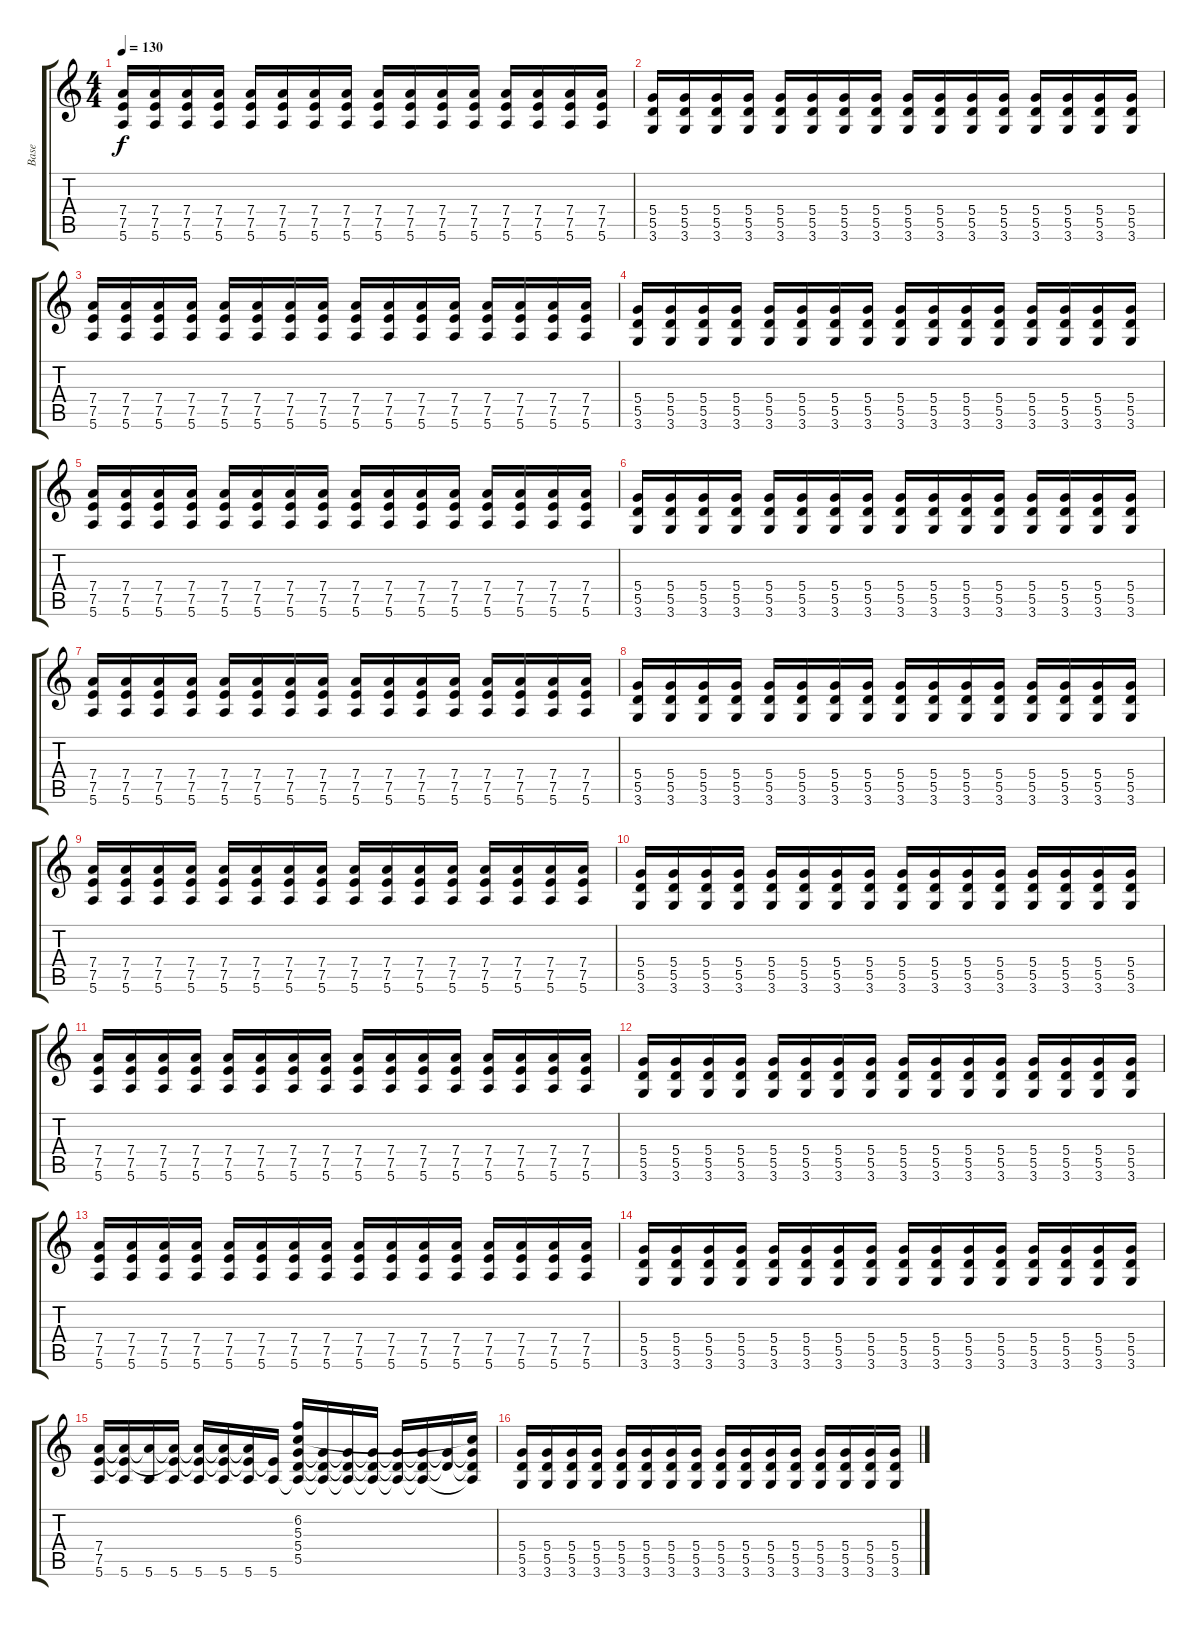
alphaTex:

\track ("Base" "Base") {instrument overdrivenguitar}
\staff {score tabs}
\tuning (E4 B3 G3 D3 A2 E2) {hide}
\ts (4 4)
\tempo 130
\clef g2
\ks c
(7.4 7.5 5.6).16{dy f volume 8} (7.4 7.5 5.6).16 (7.4 7.5 5.6).16 (7.4 7.5 5.6).16 (7.4 7.5 5.6).16 (7.4 7.5 5.6).16 (7.4 7.5 5.6).16 (7.4 7.5 5.6).16 (7.4 7.5 5.6).16 (7.4 7.5 5.6).16 (7.4 7.5 5.6).16 (7.4 7.5 5.6).16 (7.4 7.5 5.6).16 (7.4 7.5 5.6).16 (7.4 7.5 5.6).16 (7.4 7.5 5.6).16 |
(5.4 5.5 3.6).16 (5.4 5.5 3.6).16 (5.4 5.5 3.6).16 (5.4 5.5 3.6).16 (5.4 5.5 3.6).16 (5.4 5.5 3.6).16 (5.4 5.5 3.6).16 (5.4 5.5 3.6).16 (5.4 5.5 3.6).16 (5.4 5.5 3.6).16 (5.4 5.5 3.6).16 (5.4 5.5 3.6).16 (5.4 5.5 3.6).16 (5.4 5.5 3.6).16 (5.4 5.5 3.6).16 (5.4 5.5 3.6).16 |
(7.4 7.5 5.6).16{volume 8} (7.4 7.5 5.6).16 (7.4 7.5 5.6).16 (7.4 7.5 5.6).16 (7.4 7.5 5.6).16 (7.4 7.5 5.6).16 (7.4 7.5 5.6).16 (7.4 7.5 5.6).16 (7.4 7.5 5.6).16 (7.4 7.5 5.6).16 (7.4 7.5 5.6).16 (7.4 7.5 5.6).16 (7.4 7.5 5.6).16 (7.4 7.5 5.6).16 (7.4 7.5 5.6).16 (7.4 7.5 5.6).16 |
(5.4 5.5 3.6).16 (5.4 5.5 3.6).16 (5.4 5.5 3.6).16 (5.4 5.5 3.6).16 (5.4 5.5 3.6).16 (5.4 5.5 3.6).16 (5.4 5.5 3.6).16 (5.4 5.5 3.6).16 (5.4 5.5 3.6).16 (5.4 5.5 3.6).16 (5.4 5.5 3.6).16 (5.4 5.5 3.6).16 (5.4 5.5 3.6).16 (5.4 5.5 3.6).16 (5.4 5.5 3.6).16 (5.4 5.5 3.6).16 |
(7.4 7.5 5.6).16{volume 8} (7.4 7.5 5.6).16 (7.4 7.5 5.6).16 (7.4 7.5 5.6).16 (7.4 7.5 5.6).16 (7.4 7.5 5.6).16 (7.4 7.5 5.6).16 (7.4 7.5 5.6).16 (7.4 7.5 5.6).16 (7.4 7.5 5.6).16 (7.4 7.5 5.6).16 (7.4 7.5 5.6).16 (7.4 7.5 5.6).16 (7.4 7.5 5.6).16 (7.4 7.5 5.6).16 (7.4 7.5 5.6).16 |
(5.4 5.5 3.6).16 (5.4 5.5 3.6).16 (5.4 5.5 3.6).16 (5.4 5.5 3.6).16 (5.4 5.5 3.6).16 (5.4 5.5 3.6).16 (5.4 5.5 3.6).16 (5.4 5.5 3.6).16 (5.4 5.5 3.6).16 (5.4 5.5 3.6).16 (5.4 5.5 3.6).16 (5.4 5.5 3.6).16 (5.4 5.5 3.6).16 (5.4 5.5 3.6).16 (5.4 5.5 3.6).16 (5.4 5.5 3.6).16 |
(7.4 7.5 5.6).16{volume 8} (7.4 7.5 5.6).16 (7.4 7.5 5.6).16 (7.4 7.5 5.6).16 (7.4 7.5 5.6).16 (7.4 7.5 5.6).16 (7.4 7.5 5.6).16 (7.4 7.5 5.6).16 (7.4 7.5 5.6).16 (7.4 7.5 5.6).16 (7.4 7.5 5.6).16 (7.4 7.5 5.6).16 (7.4 7.5 5.6).16 (7.4 7.5 5.6).16 (7.4 7.5 5.6).16 (7.4 7.5 5.6).16 |
(5.4 5.5 3.6).16 (5.4 5.5 3.6).16 (5.4 5.5 3.6).16 (5.4 5.5 3.6).16 (5.4 5.5 3.6).16 (5.4 5.5 3.6).16 (5.4 5.5 3.6).16 (5.4 5.5 3.6).16 (5.4 5.5 3.6).16 (5.4 5.5 3.6).16 (5.4 5.5 3.6).16 (5.4 5.5 3.6).16 (5.4 5.5 3.6).16 (5.4 5.5 3.6).16 (5.4 5.5 3.6).16 (5.4 5.5 3.6).16 |
(7.4 7.5 5.6).16{volume 8} (7.4 7.5 5.6).16 (7.4 7.5 5.6).16 (7.4 7.5 5.6).16 (7.4 7.5 5.6).16 (7.4 7.5 5.6).16 (7.4 7.5 5.6).16 (7.4 7.5 5.6).16 (7.4 7.5 5.6).16 (7.4 7.5 5.6).16 (7.4 7.5 5.6).16 (7.4 7.5 5.6).16 (7.4 7.5 5.6).16 (7.4 7.5 5.6).16 (7.4 7.5 5.6).16 (7.4 7.5 5.6).16 |
(5.4 5.5 3.6).16 (5.4 5.5 3.6).16 (5.4 5.5 3.6).16 (5.4 5.5 3.6).16 (5.4 5.5 3.6).16 (5.4 5.5 3.6).16 (5.4 5.5 3.6).16 (5.4 5.5 3.6).16 (5.4 5.5 3.6).16 (5.4 5.5 3.6).16 (5.4 5.5 3.6).16 (5.4 5.5 3.6).16 (5.4 5.5 3.6).16 (5.4 5.5 3.6).16 (5.4 5.5 3.6).16 (5.4 5.5 3.6).16 |
(7.4 7.5 5.6).16{volume 8} (7.4 7.5 5.6).16 (7.4 7.5 5.6).16 (7.4 7.5 5.6).16 (7.4 7.5 5.6).16 (7.4 7.5 5.6).16 (7.4 7.5 5.6).16 (7.4 7.5 5.6).16 (7.4 7.5 5.6).16 (7.4 7.5 5.6).16 (7.4 7.5 5.6).16 (7.4 7.5 5.6).16 (7.4 7.5 5.6).16 (7.4 7.5 5.6).16 (7.4 7.5 5.6).16 (7.4 7.5 5.6).16 |
(5.4 5.5 3.6).16 (5.4 5.5 3.6).16 (5.4 5.5 3.6).16 (5.4 5.5 3.6).16 (5.4 5.5 3.6).16 (5.4 5.5 3.6).16 (5.4 5.5 3.6).16 (5.4 5.5 3.6).16 (5.4 5.5 3.6).16 (5.4 5.5 3.6).16 (5.4 5.5 3.6).16 (5.4 5.5 3.6).16 (5.4 5.5 3.6).16 (5.4 5.5 3.6).16 (5.4 5.5 3.6).16 (5.4 5.5 3.6).16 |
(7.4 7.5 5.6).16{volume 8} (7.4 7.5 5.6).16 (7.4 7.5 5.6).16 (7.4 7.5 5.6).16 (7.4 7.5 5.6).16 (7.4 7.5 5.6).16 (7.4 7.5 5.6).16 (7.4 7.5 5.6).16 (7.4 7.5 5.6).16 (7.4 7.5 5.6).16 (7.4 7.5 5.6).16 (7.4 7.5 5.6).16 (7.4 7.5 5.6).16 (7.4 7.5 5.6).16 (7.4 7.5 5.6).16 (7.4 7.5 5.6).16 |
(5.4 5.5 3.6).16 (5.4 5.5 3.6).16 (5.4 5.5 3.6).16 (5.4 5.5 3.6).16 (5.4 5.5 3.6).16 (5.4 5.5 3.6).16 (5.4 5.5 3.6).16 (5.4 5.5 3.6).16 (5.4 5.5 3.6).16 (5.4 5.5 3.6).16 (5.4 5.5 3.6).16 (5.4 5.5 3.6).16 (5.4 5.5 3.6).16 (5.4 5.5 3.6).16 (5.4 5.5 3.6).16 (5.4 5.5 3.6).16 |
(7.4 7.5 5.6).16{volume 8} (7.4{t} 7.5{t} 5.6).16 (7.4{t} 5.6).16 (7.4{t} 7.5{t} 5.6).16 (7.4{t} 7.5{t} 5.6).16 (7.4{t} 7.5{t} 5.6).16 (7.4{t} 7.5{t} 5.6).16 (7.5{t} 5.6).16 (6.2 5.3 5.4 5.5 5.6{t}).16 (5.4{t} 5.5{t} 5.6{t}).16 (5.4{t} 5.5{t} 5.6{t}).16 (5.4{t} 5.5{t} 5.6{t}).16 (5.4{t} 5.5{t} 5.6{t}).16 (5.4{t} 5.5{t} 5.6{t}).16 (5.4{t} 5.5{t}).16 (5.3{t} 5.4{t} 5.5{t} 5.6{t}).16 |
(5.4 5.5 3.6).16 (5.4 5.5 3.6).16 (5.4 5.5 3.6).16 (5.4 5.5 3.6).16 (5.4 5.5 3.6).16 (5.4 5.5 3.6).16 (5.4 5.5 3.6).16 (5.4 5.5 3.6).16 (5.4 5.5 3.6).16 (5.4 5.5 3.6).16 (5.4 5.5 3.6).16 (5.4 5.5 3.6).16 (5.4 5.5 3.6).16 (5.4 5.5 3.6).16 (5.4 5.5 3.6).16 (5.4 5.5 3.6).16
